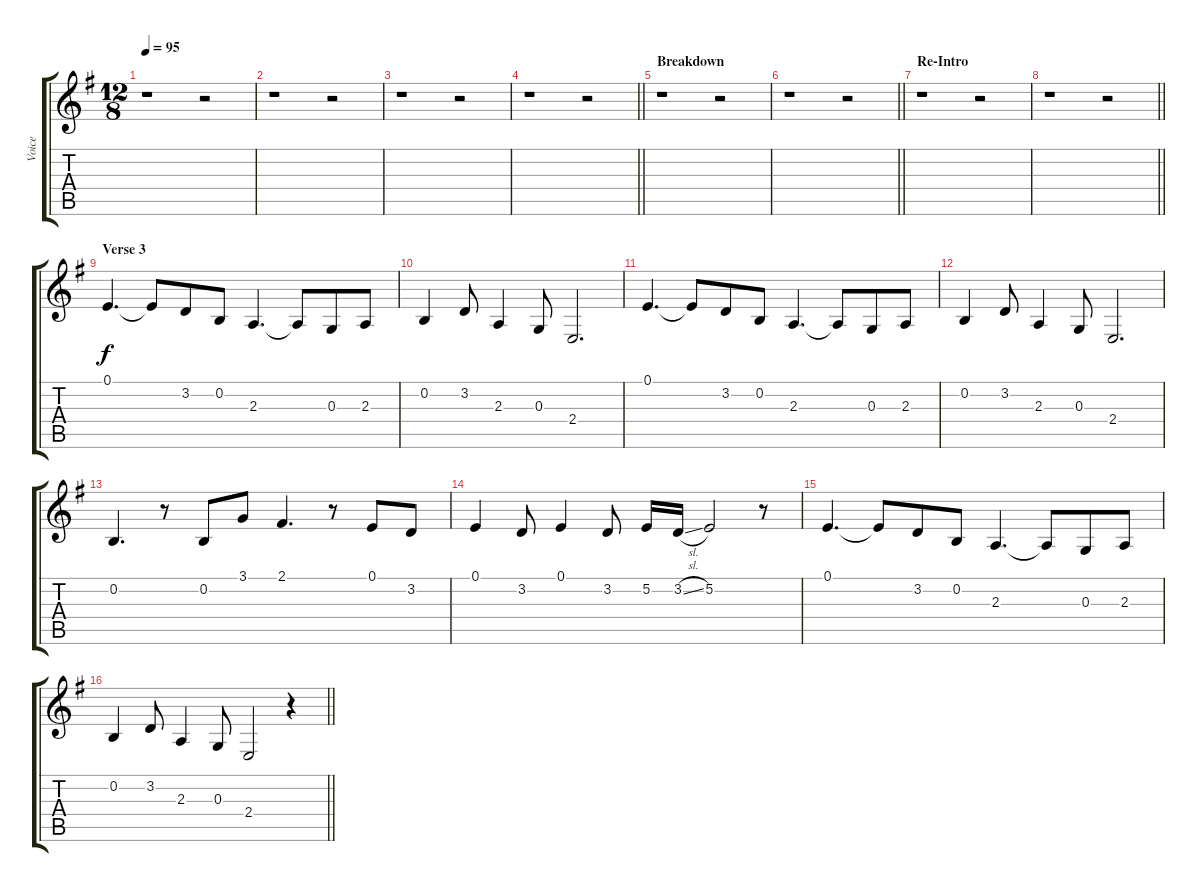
\track ("Voice" "Voice") {instrument lead6voice}
\staff {score tabs}
\tuning (E4 B3 G3 D3 A2 E2) {hide}
\ts (12 8)
\tempo 95
\clef g2
\ks eminor
r.1{dy f} r.2 |
r.1 r.2 |
r.1 r.2 |
\barLineRight lightlight
r.1 r.2 |
\section ("" "Breakdown")
r.1 r.2 |
\barLineRight lightlight
r.1 r.2 |
\section ("" "Re-Intro")
r.1 r.2 |
\barLineRight lightlight
r.1 r.2 |
\section ("" "Verse 3")
0.1.4{d} 0.1{t}.8 3.2.8 0.2.8 2.3.4{d} 2.3{t}.8 0.3.8 2.3.8 |
0.2.4 3.2.8 2.3.4 0.3.8 2.4.2{d} |
0.1.4{d} 0.1{t}.8 3.2.8 0.2.8 2.3.4{d} 2.3{t}.8 0.3.8 2.3.8 |
0.2.4 3.2.8 2.3.4 0.3.8 2.4.2{d} |
0.2.4{d} r.8 0.2.8 3.1.8 2.1.4{d} r.8 0.1.8 3.2.8 |
0.1.4 3.2.8 0.1.4 3.2.8 5.2.16 3.2{sl}.16 5.2.2 r.8 |
0.1.4{d} 0.1{t}.8 3.2.8 0.2.8 2.3.4{d} 2.3{t}.8 0.3.8 2.3.8 |
\barLineRight lightlight
0.2.4 3.2.8 2.3.4 0.3.8 2.4.2 r.4
